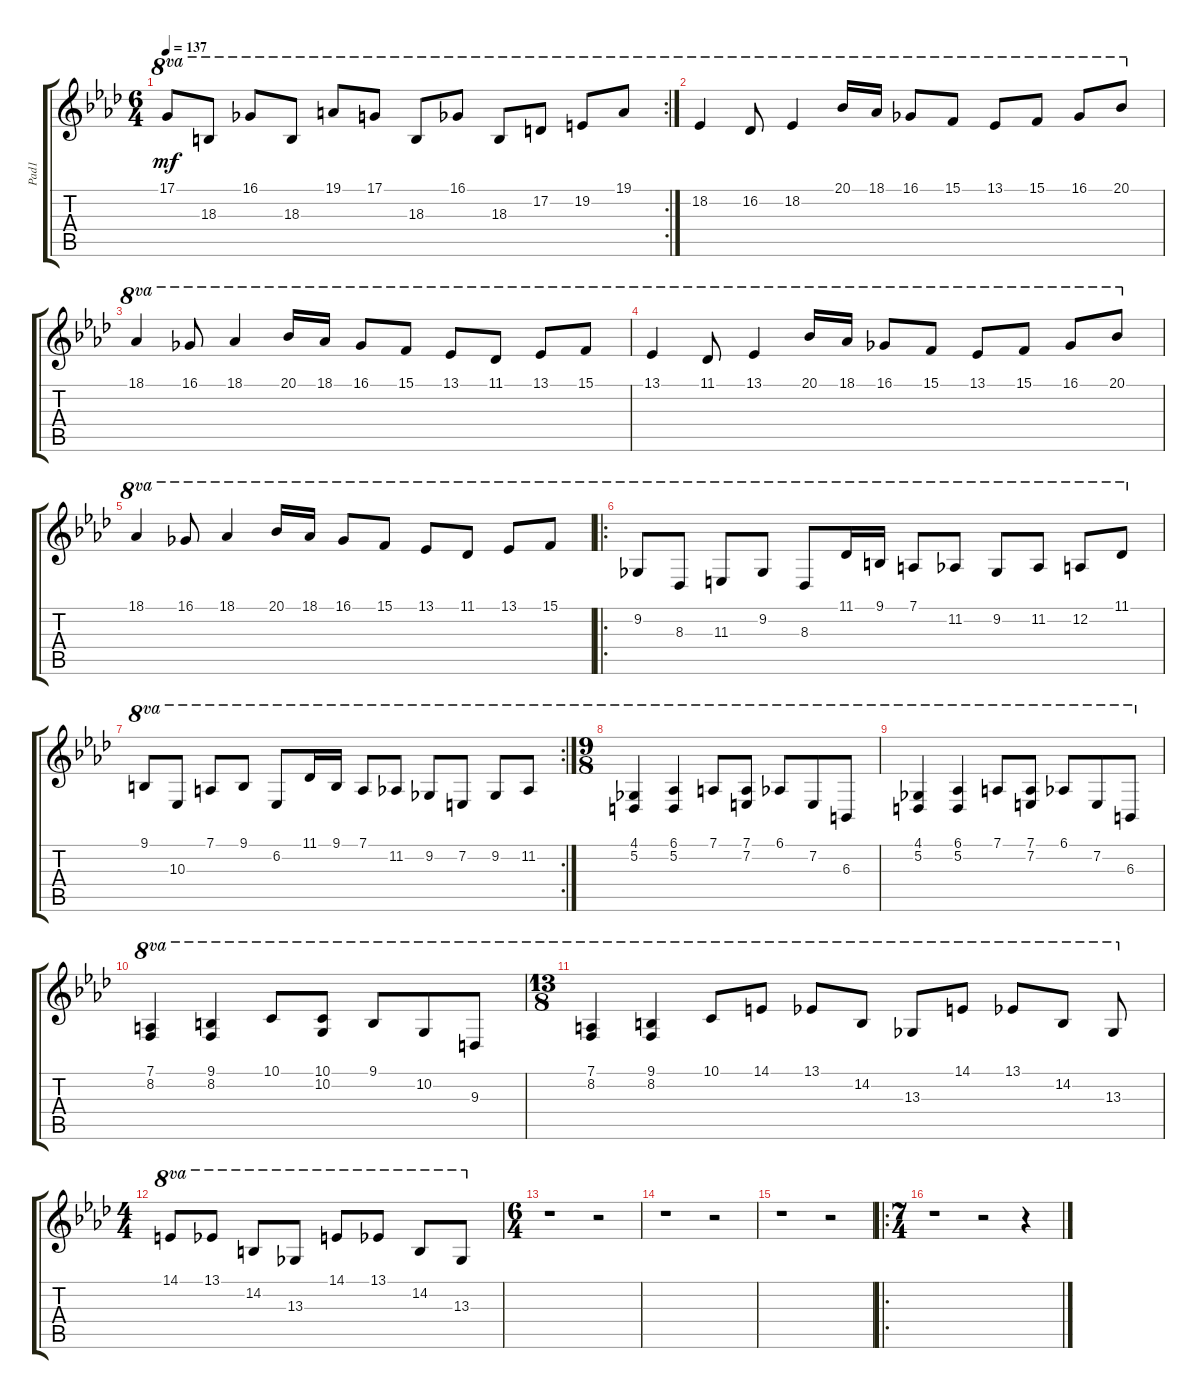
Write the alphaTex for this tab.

\track ("Pad1" "Pad1") {instrument pad1newage}
\staff {score tabs}
\tuning (D4 A3 F3 C3 G2 D2) {hide}
\rc 2
\ts (6 4)
\tempo 137
\clef g2
\ks ab
17.1.8{ot 8va dy mf} 18.3.8{ot 8va} 16.1.8{ot 8va} 18.3.8{ot 8va} 19.1.8{ot 8va} 17.1.8{ot 8va} 18.3.8{ot 8va} 16.1.8{ot 8va} 18.3.8{ot 8va} 17.2.8{ot 8va} 19.2.8{ot 8va} 19.1.8{ot 8va} |
18.2.4{ot 8va} 16.2.8{ot 8va} 18.2.4{ot 8va} 20.1.16{ot 8va} 18.1.16{ot 8va} 16.1.8{ot 8va} 15.1.8{ot 8va} 13.1.8{ot 8va} 15.1.8{ot 8va} 16.1.8{ot 8va} 20.1.8{ot 8va} |
18.1.4{ot 8va} 16.1.8{ot 8va} 18.1.4{ot 8va} 20.1.16{ot 8va} 18.1.16{ot 8va} 16.1.8{ot 8va} 15.1.8{ot 8va} 13.1.8{ot 8va} 11.1.8{ot 8va} 13.1.8{ot 8va} 15.1.8{ot 8va} |
13.1.4{ot 8va} 11.1.8{ot 8va} 13.1.4{ot 8va} 20.1.16{ot 8va} 18.1.16{ot 8va} 16.1.8{ot 8va} 15.1.8{ot 8va} 13.1.8{ot 8va} 15.1.8{ot 8va} 16.1.8{ot 8va} 20.1.8{ot 8va} |
18.1.4{ot 8va} 16.1.8{ot 8va} 18.1.4{ot 8va} 20.1.16{ot 8va} 18.1.16{ot 8va} 16.1.8{ot 8va} 15.1.8{ot 8va} 13.1.8{ot 8va} 11.1.8{ot 8va} 13.1.8{ot 8va} 15.1.8{ot 8va} |
\ro
9.2.8{ot 8va} 8.3.8{ot 8va} 11.3.8{ot 8va} 9.2.8{ot 8va} 8.3.8{ot 8va} 11.1.16{ot 8va} 9.1.16{ot 8va} 7.1.8{ot 8va} 11.2.8{ot 8va} 9.2.8{ot 8va} 11.2.8{ot 8va} 12.2.8{ot 8va} 11.1.8{ot 8va} |
\rc 2
9.1.8{ot 8va} 10.3.8{ot 8va} 7.1.8{ot 8va} 9.1.8{ot 8va} 6.2.8{ot 8va} 11.1.16{ot 8va} 9.1.16{ot 8va} 7.1.8{ot 8va} 11.2.8{ot 8va} 9.2.8{ot 8va} 7.2.8{ot 8va} 9.2.8{ot 8va} 11.2.8{ot 8va} |
\ts (9 8)
(4.1 5.2).4{ot 8va} (6.1 5.2).4{ot 8va} 7.1.8{ot 8va} (7.1 7.2).8{ot 8va} 6.1.8{ot 8va} 7.2.8{ot 8va} 6.3.8{ot 8va} |
(4.1 5.2).4{ot 8va} (6.1 5.2).4{ot 8va} 7.1.8{ot 8va} (7.1 7.2).8{ot 8va} 6.1.8{ot 8va} 7.2.8{ot 8va} 6.3.8{ot 8va} |
(7.1 8.2).4{ot 8va} (9.1 8.2).4{ot 8va} 10.1.8{ot 8va} (10.1 10.2).8{ot 8va} 9.1.8{ot 8va} 10.2.8{ot 8va} 9.3.8{ot 8va} |
\ts (13 8)
(7.1 8.2).4{ot 8va} (9.1 8.2).4{ot 8va} 10.1.8{ot 8va} 14.1.8{ot 8va} 13.1.8{ot 8va} 14.2.8{ot 8va} 13.3.8{ot 8va} 14.1.8{ot 8va} 13.1.8{ot 8va} 14.2.8{ot 8va} 13.3.8{ot 8va} |
\ts (4 4)
14.1.8{ot 8va} 13.1.8{ot 8va} 14.2.8{ot 8va} 13.3.8{ot 8va} 14.1.8{ot 8va} 13.1.8{ot 8va} 14.2.8{ot 8va} 13.3.8{ot 8va} |
\ts (6 4)
r.1 r.2 |
r.1 r.2 |
r.1 r.2 |
\ro
\ts (7 4)
r.1 r.2 r.4
